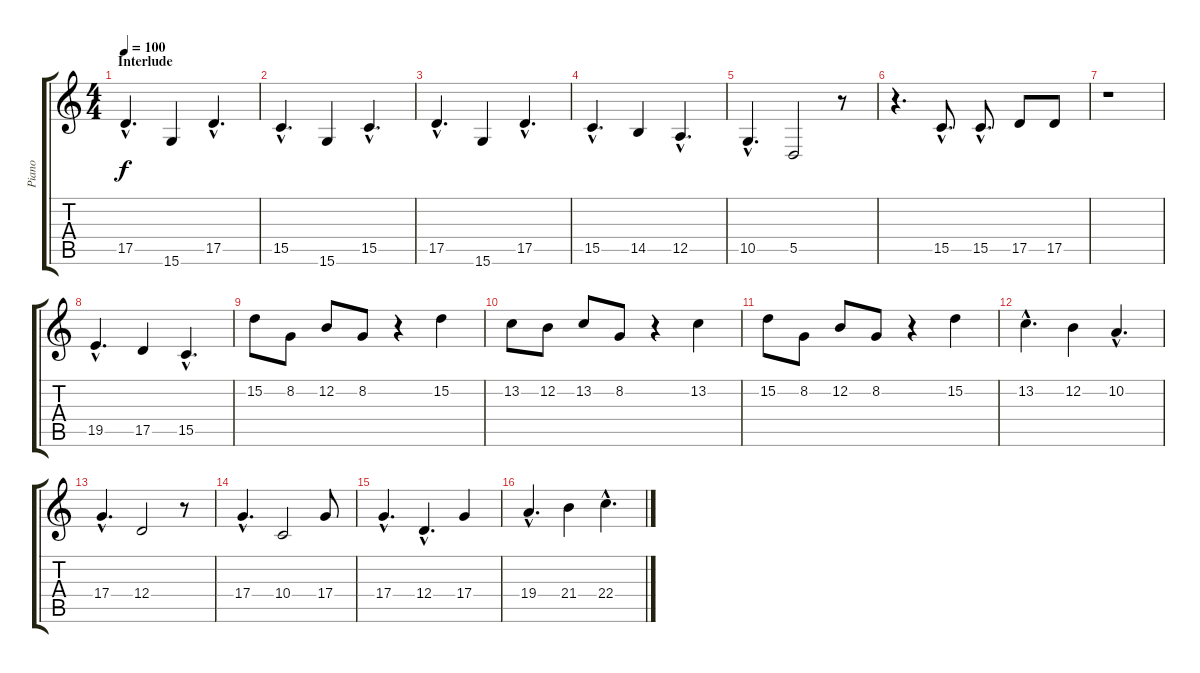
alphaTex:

\track ("Piano" "Piano") {instrument acousticgrandpiano}
\staff {score tabs}
\tuning (E4 B3 G3 D3 A2 E2) {hide}
\ts (4 4)
\section ("" "Interlude")
\tempo 100
\clef g2
\ks c
17.5{hac}.4{d dy f volume 16 instrument acousticgrandpiano} 15.6.4 17.5{hac}.4{d} |
15.5{hac}.4{d} 15.6.4 15.5{hac}.4{d} |
17.5{hac}.4{d} 15.6.4 17.5{hac}.4{d} |
15.5{hac}.4{d} 14.5.4 12.5{hac}.4{d} |
10.5{hac}.4{d} 5.5.2 r.8 |
r.4{d} 15.5{hac}.8{d} 15.5{hac}.8{d} 17.5.8 17.5.8 |
r.1 |
19.5{hac}.4{d} 17.5.4 15.5{hac}.4{d} |
15.2.8 8.2.8 12.2.8 8.2.8 r.4 15.2.4 |
13.2.8 12.2.8 13.2.8 8.2.8 r.4 13.2.4 |
15.2.8 8.2.8 12.2.8 8.2.8 r.4 15.2.4 |
13.2{hac}.4{d} 12.2.4 10.2{hac}.4{d} |
17.4{hac}.4{d} 12.4.2 r.8 |
17.4{hac}.4{d} 10.4.2 17.4.8 |
17.4{hac}.4{d} 12.4{hac}.4{d} 17.4.4 |
19.4{hac}.4{d} 21.4.4 22.4{hac}.4{d}
